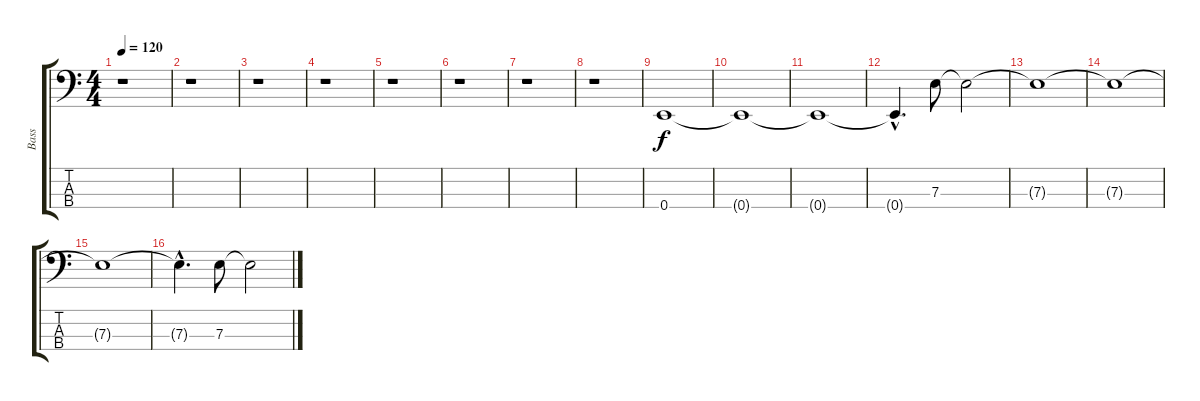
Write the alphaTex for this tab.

\track ("Bass" "Bass") {instrument electricbassfinger}
\staff {score tabs}
\tuning (G2 D2 A1 E1) {hide}
\ts (4 4)
\tempo 120
\clef f4
\ks c
r.1{dy f instrument electricbassfinger} |
r.1 |
r.1 |
r.1 |
r.1 |
r.1 |
r.1 |
r.1 |
0.4.1 |
0.4{t}.1 |
0.4{t}.1 |
0.4{hac t}.4{d} 7.3.8 7.3{t}.2 |
7.3{t}.1 |
7.3{t}.1 |
7.3{t}.1 |
7.3{hac t}.4{d} 7.3.8 7.3{t}.2
